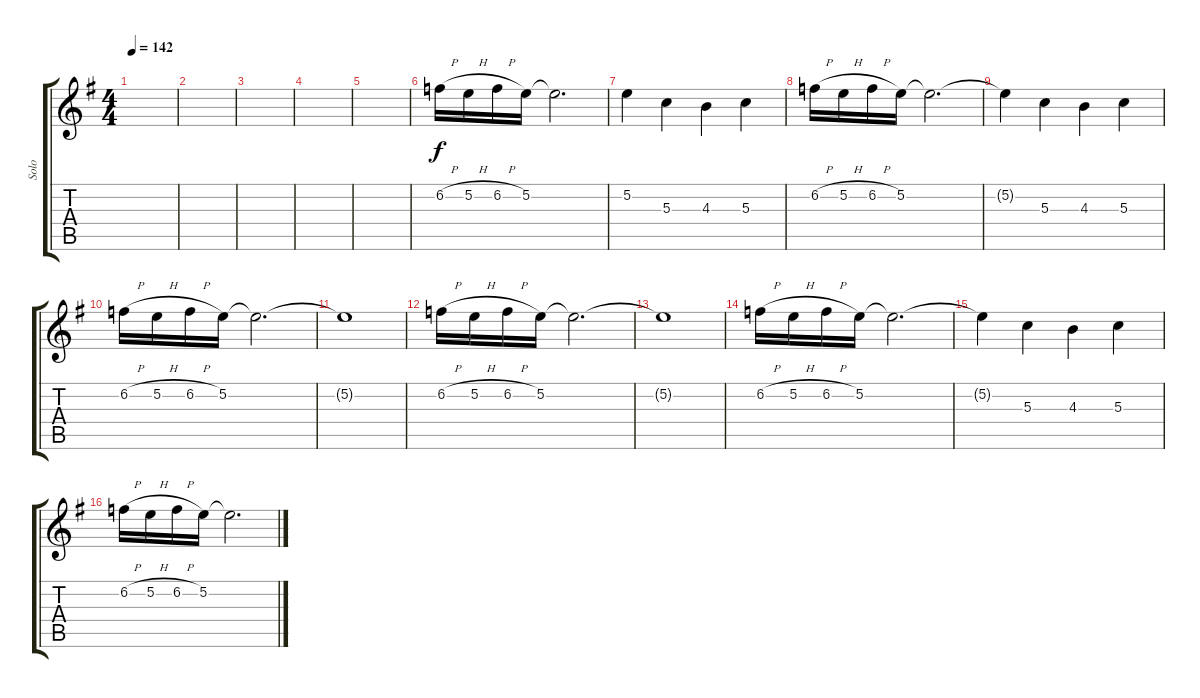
\track ("Solo" "Solo") {instrument distortionguitar}
\staff {score tabs}
\tuning (E4 B3 G3 D3 A2 E2) {hide}
\ts (4 4)
\tempo 142
\clef g2
\ks g
|
|
|
|
|
6.2{h}.16 5.2{h}.16 6.2{h}.16 5.2.16 5.2{t}.2{d} |
5.2.4 5.3.4 4.3.4 5.3.4 |
6.2{h}.16 5.2{h}.16 6.2{h}.16 5.2.16 5.2{t}.2{d} |
5.2{t}.4 5.3.4 4.3.4 5.3.4 |
6.2{h}.16 5.2{h}.16 6.2{h}.16 5.2.16 5.2{t}.2{d} |
5.2{t}.1 |
6.2{h}.16 5.2{h}.16 6.2{h}.16 5.2.16 5.2{t}.2{d} |
5.2{t}.1 |
6.2{h}.16 5.2{h}.16 6.2{h}.16 5.2.16 5.2{t}.2{d} |
5.2{t}.4 5.3.4 4.3.4 5.3.4 |
6.2{h}.16 5.2{h}.16 6.2{h}.16 5.2.16 5.2{t}.2{d}
